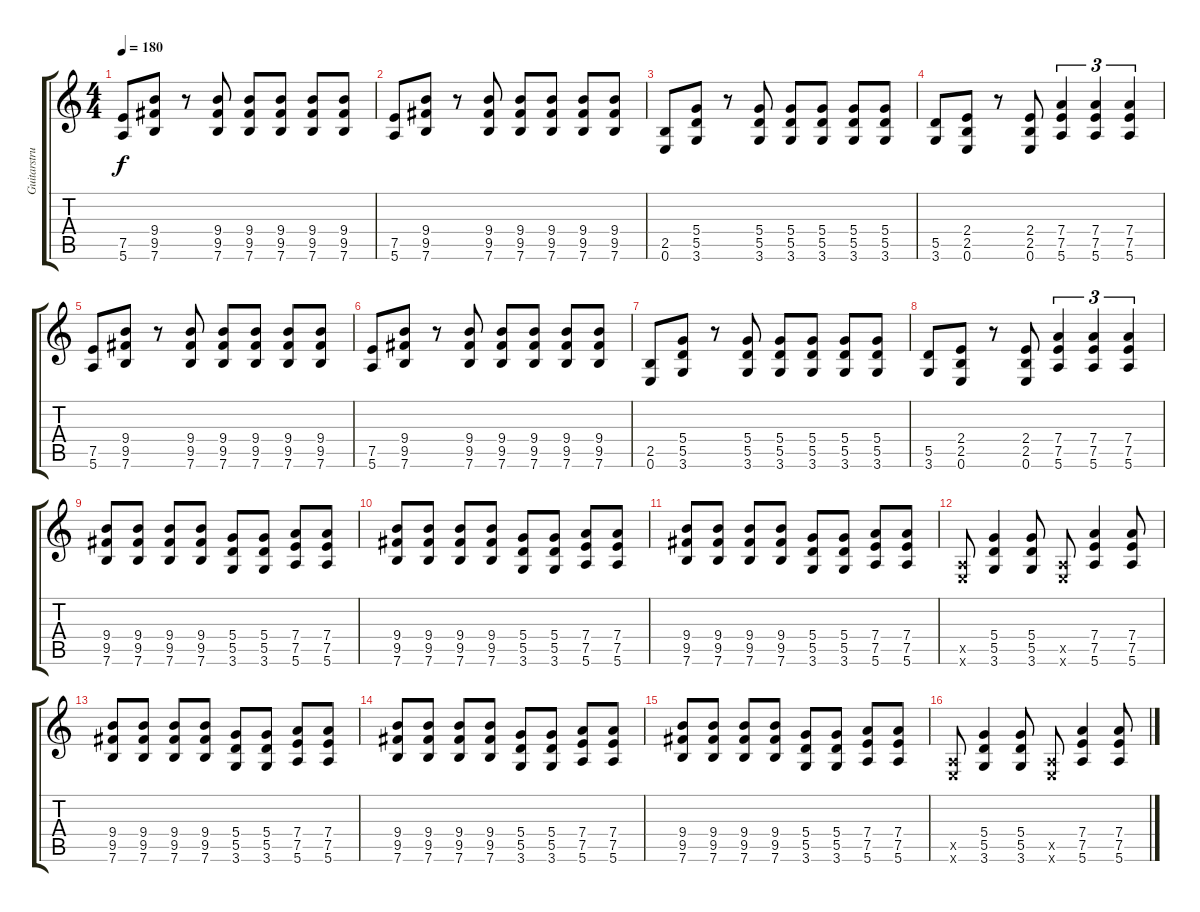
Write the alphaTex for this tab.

\track ("Guitarstruki" "Guitarstru") {instrument distortionguitar}
\staff {score tabs}
\tuning (E4 B3 G3 D3 A2 E2) {hide}
\ts (4 4)
\tempo 180
\clef g2
\ks c
(7.5 5.6).8{dy f} (9.4 9.5 7.6).8 r.8 (9.4 9.5 7.6).8 (9.4 9.5 7.6).8 (9.4 9.5 7.6).8 (9.4 9.5 7.6).8 (9.4 9.5 7.6).8 |
(7.5 5.6).8 (9.4 9.5 7.6).8 r.8 (9.4 9.5 7.6).8 (9.4 9.5 7.6).8 (9.4 9.5 7.6).8 (9.4 9.5 7.6).8 (9.4 9.5 7.6).8 |
(2.5 0.6).8 (5.4 5.5 3.6).8 r.8 (5.4 5.5 3.6).8 (5.4 5.5 3.6).8 (5.4 5.5 3.6).8 (5.4 5.5 3.6).8 (5.4 5.5 3.6).8 |
(5.5 3.6).8 (2.4 2.5 0.6).8 r.8 (2.4 2.5 0.6).8 (7.4 7.5 5.6).4{tu (3 2)} (7.4 7.5 5.6).4{tu (3 2)} (7.4 7.5 5.6).4{tu (3 2)} |
(7.5 5.6).8 (9.4 9.5 7.6).8 r.8 (9.4 9.5 7.6).8 (9.4 9.5 7.6).8 (9.4 9.5 7.6).8 (9.4 9.5 7.6).8 (9.4 9.5 7.6).8 |
(7.5 5.6).8 (9.4 9.5 7.6).8 r.8 (9.4 9.5 7.6).8 (9.4 9.5 7.6).8 (9.4 9.5 7.6).8 (9.4 9.5 7.6).8 (9.4 9.5 7.6).8 |
(2.5 0.6).8 (5.4 5.5 3.6).8 r.8 (5.4 5.5 3.6).8 (5.4 5.5 3.6).8 (5.4 5.5 3.6).8 (5.4 5.5 3.6).8 (5.4 5.5 3.6).8 |
(5.5 3.6).8 (2.4 2.5 0.6).8 r.8 (2.4 2.5 0.6).8 (7.4 7.5 5.6).4{tu (3 2)} (7.4 7.5 5.6).4{tu (3 2)} (7.4 7.5 5.6).4{tu (3 2)} |
(9.4 9.5 7.6).8 (9.4 9.5 7.6).8 (9.4 9.5 7.6).8 (9.4 9.5 7.6).8 (5.4 5.5 3.6).8 (5.4 5.5 3.6).8 (7.4 7.5 5.6).8 (7.4 7.5 5.6).8 |
(9.4 9.5 7.6).8 (9.4 9.5 7.6).8 (9.4 9.5 7.6).8 (9.4 9.5 7.6).8 (5.4 5.5 3.6).8 (5.4 5.5 3.6).8 (7.4 7.5 5.6).8 (7.4 7.5 5.6).8 |
(9.4 9.5 7.6).8 (9.4 9.5 7.6).8 (9.4 9.5 7.6).8 (9.4 9.5 7.6).8 (5.4 5.5 3.6).8 (5.4 5.5 3.6).8 (7.4 7.5 5.6).8 (7.4 7.5 5.6).8 |
(0.5{x} 0.6{x}).8 (5.4 5.5 3.6).4 (5.4 5.5 3.6).8 (0.5{x} 0.6{x}).8 (7.4 7.5 5.6).4 (7.4 7.5 5.6).8 |
(9.4 9.5 7.6).8 (9.4 9.5 7.6).8 (9.4 9.5 7.6).8 (9.4 9.5 7.6).8 (5.4 5.5 3.6).8 (5.4 5.5 3.6).8 (7.4 7.5 5.6).8 (7.4 7.5 5.6).8 |
(9.4 9.5 7.6).8 (9.4 9.5 7.6).8 (9.4 9.5 7.6).8 (9.4 9.5 7.6).8 (5.4 5.5 3.6).8 (5.4 5.5 3.6).8 (7.4 7.5 5.6).8 (7.4 7.5 5.6).8 |
(9.4 9.5 7.6).8 (9.4 9.5 7.6).8 (9.4 9.5 7.6).8 (9.4 9.5 7.6).8 (5.4 5.5 3.6).8 (5.4 5.5 3.6).8 (7.4 7.5 5.6).8 (7.4 7.5 5.6).8 |
(0.5{x} 0.6{x}).8 (5.4 5.5 3.6).4 (5.4 5.5 3.6).8 (0.5{x} 0.6{x}).8 (7.4 7.5 5.6).4 (7.4 7.5 5.6).8
